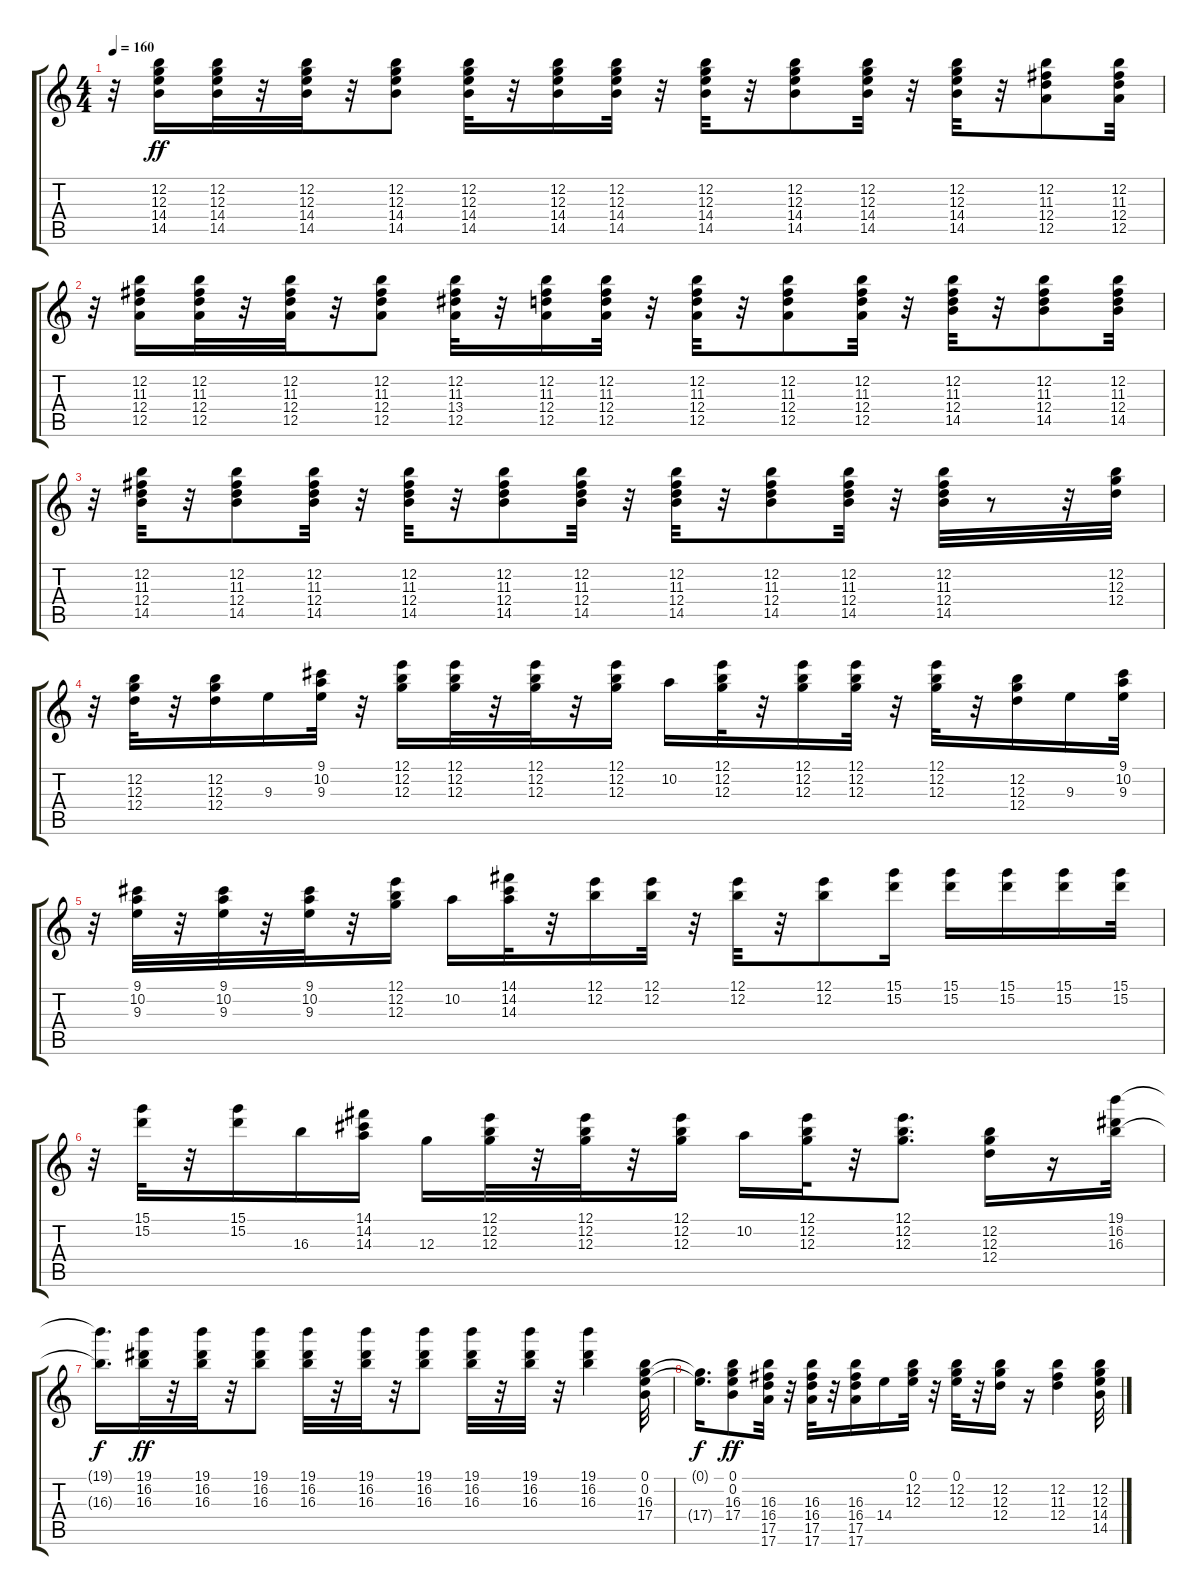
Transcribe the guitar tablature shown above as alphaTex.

\track "" {instrument overdrivenguitar}
\staff {score tabs}
\tuning (E4 B3 G3 D3 A2 E2) {hide}
\ts (4 4)
\tempo 160
\clef g2
\ks c
r.32{dy ff} (12.2 12.3 14.4 14.5).16 (12.2 12.3 14.4 14.5).32 r.32 (12.2 12.3 14.4 14.5).32 r.32 (12.2 12.3 14.4 14.5).8 (12.2 12.3 14.4 14.5).32 r.32 (12.2 12.3 14.4 14.5).16 (12.2 12.3 14.4 14.5).32 r.32 (12.2 12.3 14.4 14.5).32 r.32 (12.2 12.3 14.4 14.5).8 (12.2 12.3 14.4 14.5).32 r.32 (12.2 12.3 14.4 14.5).32 r.32 (12.2 11.3 12.4 12.5).8 (12.2 11.3 12.4 12.5).32 |
r.32 (12.2 11.3 12.4 12.5).16 (12.2 11.3 12.4 12.5).32 r.32 (12.2 11.3 12.4 12.5).32 r.32 (12.2 11.3 12.4 12.5).8 (12.2 11.3 13.4 12.5).32 r.32 (12.2 11.3 12.4 12.5).16 (12.2 11.3 12.4 12.5).32 r.32 (12.2 11.3 12.4 12.5).32 r.32 (12.2 11.3 12.4 12.5).8 (12.2 11.3 12.4 12.5).32 r.32 (12.2 11.3 12.4 14.5).32 r.32 (12.2 11.3 12.4 14.5).8 (12.2 11.3 12.4 14.5).32 |
r.32 (12.2 11.3 12.4 14.5).32 r.32 (12.2 11.3 12.4 14.5).8 (12.2 11.3 12.4 14.5).32 r.32 (12.2 11.3 12.4 14.5).32 r.32 (12.2 11.3 12.4 14.5).8 (12.2 11.3 12.4 14.5).32 r.32 (12.2 11.3 12.4 14.5).32 r.32 (12.2 11.3 12.4 14.5).8 (12.2 11.3 12.4 14.5).32 r.32 (12.2 11.3 12.4 14.5).32 r.8 r.32 (12.2 12.3 12.4).32 |
r.32 (12.2 12.3 12.4).32 r.32 (12.2 12.3 12.4).16 9.3.16 (9.1 10.2 9.3).32 r.32 (12.1 12.2 12.3).16 (12.1 12.2 12.3).32 r.32 (12.1 12.2 12.3).32 r.32 (12.1 12.2 12.3).16 10.2.16 (12.1 12.2 12.3).32 r.32 (12.1 12.2 12.3).16 (12.1 12.2 12.3).32 r.32 (12.1 12.2 12.3).32 r.32 (12.2 12.3 12.4).16 9.3.16 (9.1 10.2 9.3).32 |
r.32 (9.1 10.2 9.3).32 r.32 (9.1 10.2 9.3).32 r.32 (9.1 10.2 9.3).32 r.32 (12.1 12.2 12.3).16 10.2.16 (14.1 14.2 14.3).32 r.32 (12.1 12.2).16 (12.1 12.2).32 r.32 (12.1 12.2).32 r.32 (12.1 12.2).8 (15.1 15.2).16 (15.1 15.2).16 (15.1 15.2).16 (15.1 15.2).16 (15.1 15.2).32 |
r.32 (15.1 15.2).32 r.32 (15.1 15.2).16 16.3.16 (14.1 14.2 14.3).16 12.3.16 (12.1 12.2 12.3).32 r.32 (12.1 12.2 12.3).32 r.32 (12.1 12.2 12.3).16 10.2.16 (12.1 12.2 12.3).32 r.32 (12.1 12.2 12.3).8{d} (12.2 12.3 12.4).16 r.16 (19.1 16.2 16.3).32 |
(19.1{t} 16.3{t}).16{d dy f} (19.1 16.2 16.3).32{dy ff} r.32 (19.1 16.2 16.3).32 r.32 (19.1 16.2 16.3).8 (19.1 16.2 16.3).32 r.32 (19.1 16.2 16.3).32 r.32 (19.1 16.2 16.3).8 (19.1 16.2 16.3).32 r.32 (19.1 16.2 16.3).32 r.32 (19.1 16.2 16.3).4 (0.1 0.2 16.3 17.4).32 |
(0.1{t} 17.4{t}).16{d dy f} (0.1 0.2 16.3 17.4).8{dy ff} (16.3 16.4 17.5 17.6).32 r.32 (16.3 16.4 17.5 17.6).32 r.32 (16.3 16.4 17.5 17.6).16 14.4.16 (0.1 12.2 12.3).32 r.32 (0.1 12.2 12.3).32 r.32 (12.2 12.3 12.4).16 r.16 (12.2 11.3 12.4).4 (12.2 12.3 14.4 14.5).32
